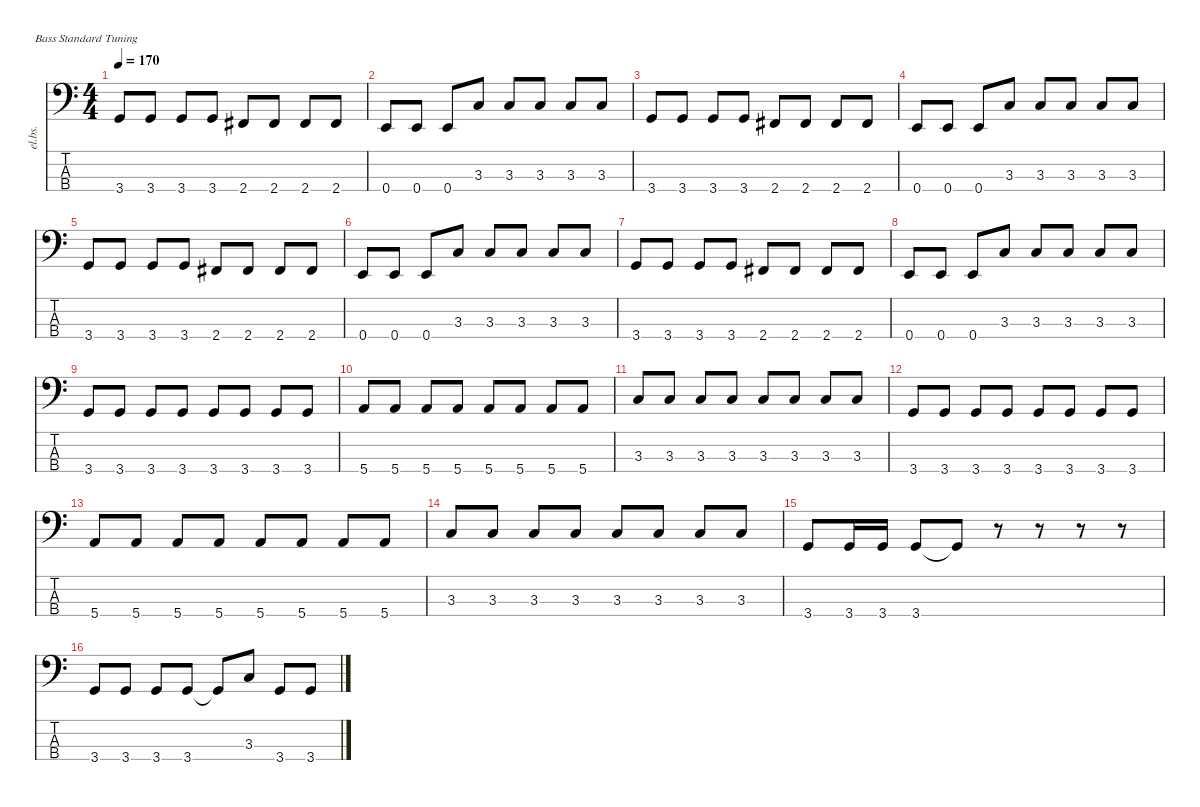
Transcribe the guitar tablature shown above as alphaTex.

\defaultSystemsLayout 4
\hideDynamics
\bracketExtendMode nobrackets
\otherSystemsTrackNameOrientation horizontal
\track ("Piste 3" "el.bs.") {instrument electricbasspick}
\staff {score tabs}
\tuning (G2 D2 A1 E1)
\ts (4 4)
\tempo 170
\clef f4
\ks c
3.4.8{dy f beam Up} 3.4.8{beam Up} 3.4.8{beam Up} 3.4.8{beam Up} 2.4{acc #}.8{beam Up} 2.4{acc #}.8{beam Up} 2.4{acc #}.8{beam Up} 2.4{acc #}.8{beam Up} |
0.4.8{beam Up} 0.4.8{beam Up} 0.4.8{beam Up} 3.3.8{beam Up} 3.3.8{beam Up} 3.3.8{beam Up} 3.3.8{beam Up} 3.3.8{beam Up} |
3.4.8{beam Up} 3.4.8{beam Up} 3.4.8{beam Up} 3.4.8{beam Up} 2.4{acc #}.8{beam Up} 2.4{acc #}.8{beam Up} 2.4{acc #}.8{beam Up} 2.4{acc #}.8{beam Up} |
0.4.8{beam Up} 0.4.8{beam Up} 0.4.8{beam Up} 3.3.8{beam Up} 3.3.8{beam Up} 3.3.8{beam Up} 3.3.8{beam Up} 3.3.8{beam Up} |
3.4.8{beam Up} 3.4.8{beam Up} 3.4.8{beam Up} 3.4.8{beam Up} 2.4{acc #}.8{beam Up} 2.4{acc #}.8{beam Up} 2.4{acc #}.8{beam Up} 2.4{acc #}.8{beam Up} |
0.4.8{beam Up} 0.4.8{beam Up} 0.4.8{beam Up} 3.3.8{beam Up} 3.3.8{beam Up} 3.3.8{beam Up} 3.3.8{beam Up} 3.3.8{beam Up} |
3.4.8{beam Up} 3.4.8{beam Up} 3.4.8{beam Up} 3.4.8{beam Up} 2.4{acc #}.8{beam Up} 2.4{acc #}.8{beam Up} 2.4{acc #}.8{beam Up} 2.4{acc #}.8{beam Up} |
0.4.8{beam Up} 0.4.8{beam Up} 0.4.8{beam Up} 3.3.8{beam Up} 3.3.8{beam Up} 3.3.8{beam Up} 3.3.8{beam Up} 3.3.8{beam Up} |
3.4.8{beam Up} 3.4.8{beam Up} 3.4.8{beam Up} 3.4.8{beam Up} 3.4.8{beam Up} 3.4.8{beam Up} 3.4.8{beam Up} 3.4.8{beam Up} |
5.4.8{beam Up} 5.4.8{beam Up} 5.4.8{beam Up} 5.4.8{beam Up} 5.4.8{beam Up} 5.4.8{beam Up} 5.4.8{beam Up} 5.4.8{beam Up} |
3.3.8{beam Up} 3.3.8{beam Up} 3.3.8{beam Up} 3.3.8{beam Up} 3.3.8{beam Up} 3.3.8{beam Up} 3.3.8{beam Up} 3.3.8{beam Up} |
3.4.8{beam Up} 3.4.8{beam Up} 3.4.8{beam Up} 3.4.8{beam Up} 3.4.8{beam Up} 3.4.8{beam Up} 3.4.8{beam Up} 3.4.8{beam Up} |
5.4.8{beam Up} 5.4.8{beam Up} 5.4.8{beam Up} 5.4.8{beam Up} 5.4.8{beam Up} 5.4.8{beam Up} 5.4.8{beam Up} 5.4.8{beam Up} |
3.3.8{beam Up} 3.3.8{beam Up} 3.3.8{beam Up} 3.3.8{beam Up} 3.3.8{beam Up} 3.3.8{beam Up} 3.3.8{beam Up} 3.3.8{beam Up} |
3.4.8{beam Up} 3.4.16{beam Up} 3.4.16{beam Up} 3.4.8{beam Up} 3.4{t}.8{beam Up} r.8{beam Up} r.8{beam Up} r.8{beam Up} r.8{beam Up} |
3.4.8{beam Up} 3.4.8{beam Up} 3.4.8{beam Up} 3.4.8{beam Up} 3.4{t}.8{beam Up} 3.3.8{beam Up} 3.4.8{beam Up} 3.4.8{beam Up}
